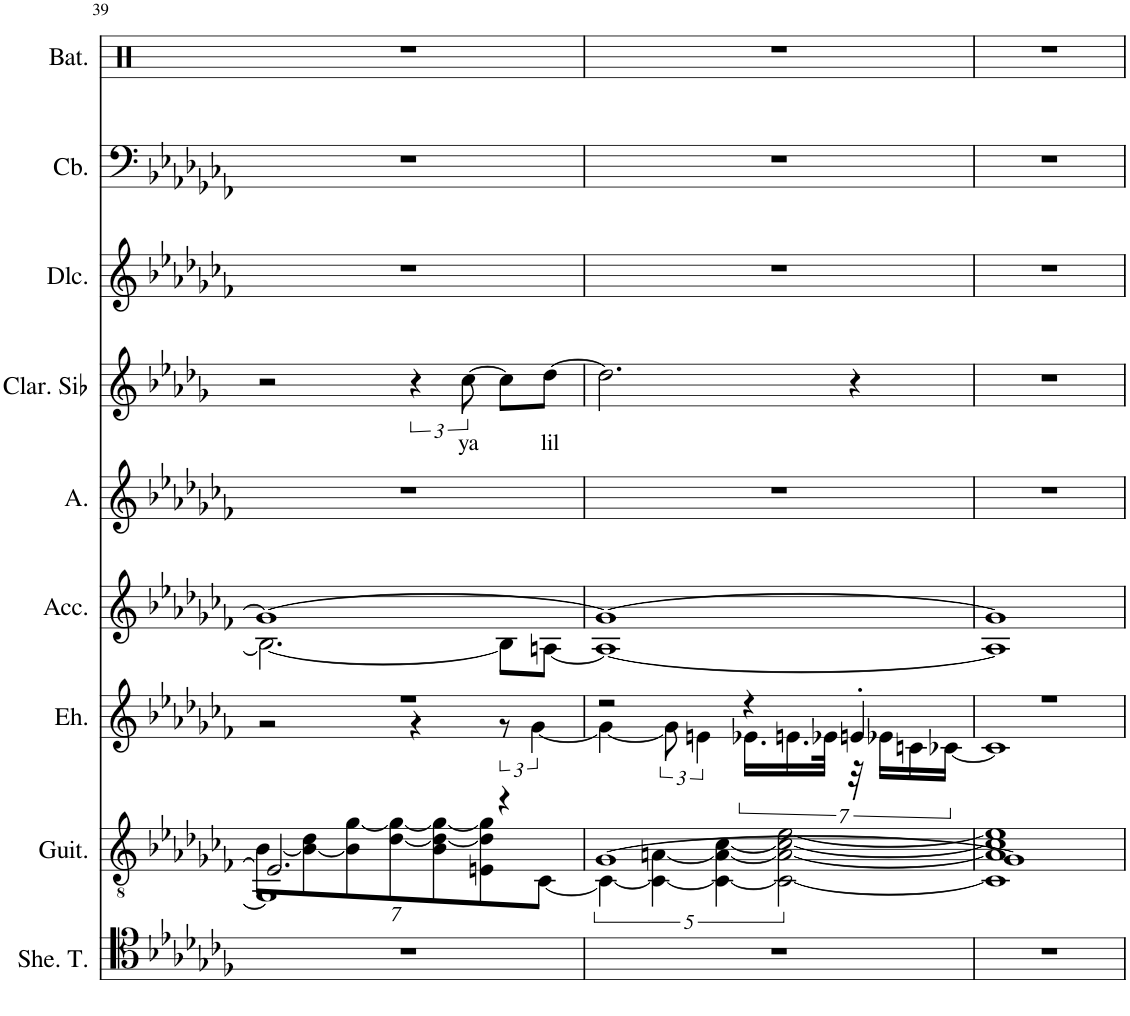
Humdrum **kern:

**kern	**kern	**kern	**kern	**kern	**kern	**text	**kern	**kern	**kern
*part9	*part8	*part7	*part6	*part5	*part4	*part4	*part3	*part2	*part1
*staff9	*staff8	*staff7	*staff6	*staff5	*staff4	*staff4	*staff3	*staff2	*staff1
*I"Sheng Ténor, organ	*I"Guitare classique, ac guit1	*I"Erhu, fiddle	*I"Accordéon , accordion	*I"Alto, back voc	*I"Clarinette en Sib	*	*I"Dulcimer, sazz	*I"Contrebasse, bass	*I"Batterie, drummix
*I'She. T.	*I'Guit.	*I'Eh.	*I'Acc.	*I'A.	*I'Clar. Sib	*	*I'Dlc.	*I'Cb.	*I'Bat.
!!LO:PB:g=z
*clefC4	*clefGv2	*clefG2	*clefG2	*clefG2	*clefG2	*	*clefG2	*clefF4	*clefX
*	*	*	*	*	*Trd1c2	*	*	*Trd7c12	*
*k[b-e-a-d-g-c-f-]	*k[b-e-a-d-g-c-f-]	*k[b-e-a-d-g-c-f-]	*k[b-e-a-d-g-c-f-]	*k[b-e-a-d-g-c-f-]	*k[b-e-a-d-g-]	*	*k[b-e-a-d-g-c-f-]	*k[b-e-a-d-g-c-f-]	*k[]
*M4/4	*M4/4	*M4/4	*M4/4	*M4/4	*M4/4	*	*M4/4	*M4/4	*M4/4
=39	=39	=39	=39	=39	=39	=39	=39	=39	=39
*	*^	*	*	*	*	*	*	*	*
*	*	*Xbrackettup	*	*	*	*	*	*	*	*
*	*	*^	*^	*^	*	*	*	*	*	*
1r	2.E/]	[7B-\L	1GG-]	1r	2r	1g-_	2.B-\_	1r	2r	.	1r	1r	1r
.	.	7B-\_ 7d-\	.	.	.	.	.	.	.	.	.	.	.
.	.	7B-\] [7g-\	.	.	.	.	.	.	.	.	.	.	.
.	.	[7d-\ 7g-\_	.	.	.	.	.	.	.	.	.	.	.
.	.	.	.	.	4r	.	.	.	6r	.	.	.	.
.	.	7B-\ 7d-\_ 7g-\_	.	.	.	.	.	.	.	.	.	.	.
!	!	!	!	!	!	!	!	!	!	!LO:LY:b	!	!	!
.	.	.	.	.	.	.	.	.	[12cc\	ya	.	.	.
.	.	7En\ 7d-\] 7g-\]	.	.	.	.	.	.	.	.	.	.	.
.	4r	.	.	.	12r	.	8B-\L]	.	8cc\L]	.	.	.	.
.	.	.	.	.	[6g-\	.	.	.	.	.	.	.	.
.	.	[7C-\J	.	.	.	.	.	.	.	.	.	.	.
!	!	!	!	!	!	!	!	!	!	!LO:LY:b	!	!	!
.	.	.	.	.	.	.	[8An\J	.	[8dd-\J	lil	.	.	.
*	*	*v	*v	*	*	*	*	*	*	*	*	*	*
=40	=40	=40	=40	=40	=40	=40	=40	=40	=40	=40	=40	=40
*	*	*brackettup	*	*	*	*	*	*	*	*	*	*
1r	[1G-	5C-\_	2r	4g-\_	1g-_	1A_	1r	2.dd-\]	.	1r	1r	1r
.	.	5C-\_ [5An\	.	.	.	.	.	.	.	.	.	.
.	.	.	.	12g-\]	.	.	.	.	.	.	.	.
.	.	.	.	6en\	.	.	.	.	.	.	.	.
.	.	5C-\_ 5A\_ [5c-\	.	.	.	.	.	.	.	.	.	.
.	.	.	4r	14.e-X\LL	.	.	.	.	.	.	.	.
.	.	5%2C-\_ 5%2A\_ 5%2c-\_ [5%2e-\	.	.	.	.	.	.	.	.	.	.
.	.	.	.	14.en\	.	.	.	.	.	.	.	.
.	.	.	.	28e-X\JJk	.	.	.	.	.	.	.	.
.	.	.	4en'/	28r	.	.	.	4r	.	.	.	.
.	.	.	.	14e-X\LL	.	.	.	.	.	.	.	.
.	.	.	.	14cn\	.	.	.	.	.	.	.	.
.	.	.	.	[14c-X\JJ	.	.	.	.	.	.	.	.
=41	=41	=41	=41	=41	=41	=41	=41	=41	=41	=41	=41	=41
1r	1G-]	1C-] 1A] 1c-] 1e-]	1r	1c-]	1g-]	1A]	1r	1r	.	1r	1r	1r
*	*v	*v	*	*	*v	*v	*	*	*	*	*	*
*	*	*v	*v	*	*	*	*	*	*	*
=	=	=	=	=	=	=	=	=	=
*-	*-	*-	*-	*-	*-	*-	*-	*-	*-
